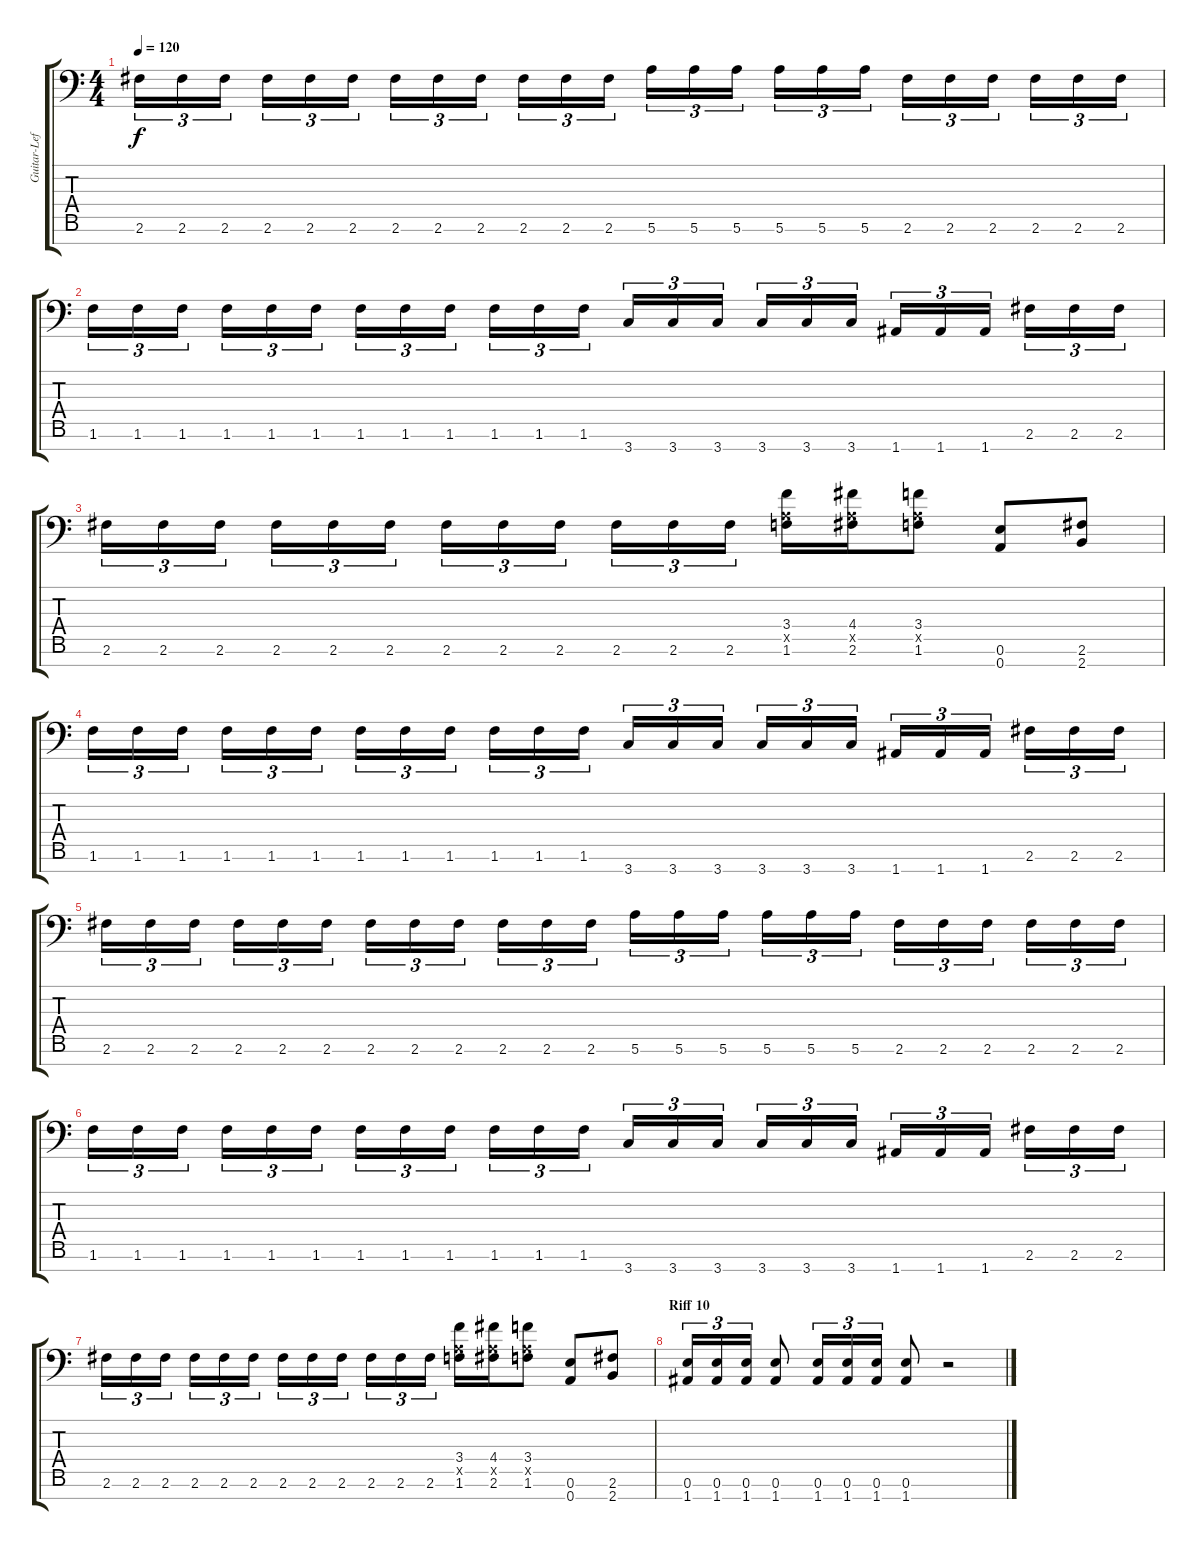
\track ("Guitar-Left" "Guitar-Lef") {instrument distortionguitar}
\staff {score tabs}
\tuning (E4 B3 G3 D3 A2 E2 A1) {hide}
\ts (4 4)
\tempo 120
\clef f4
\ks c
2.6.16{tu (3 2) dy f} 2.6.16{tu (3 2)} 2.6.16{tu (3 2)} 2.6.16{tu (3 2)} 2.6.16{tu (3 2)} 2.6.16{tu (3 2)} 2.6.16{tu (3 2)} 2.6.16{tu (3 2)} 2.6.16{tu (3 2)} 2.6.16{tu (3 2)} 2.6.16{tu (3 2)} 2.6.16{tu (3 2)} 5.6.16{tu (3 2)} 5.6.16{tu (3 2)} 5.6.16{tu (3 2)} 5.6.16{tu (3 2)} 5.6.16{tu (3 2)} 5.6.16{tu (3 2)} 2.6.16{tu (3 2)} 2.6.16{tu (3 2)} 2.6.16{tu (3 2)} 2.6.16{tu (3 2)} 2.6.16{tu (3 2)} 2.6.16{tu (3 2)} |
1.6.16{tu (3 2)} 1.6.16{tu (3 2)} 1.6.16{tu (3 2)} 1.6.16{tu (3 2)} 1.6.16{tu (3 2)} 1.6.16{tu (3 2)} 1.6.16{tu (3 2)} 1.6.16{tu (3 2)} 1.6.16{tu (3 2)} 1.6.16{tu (3 2)} 1.6.16{tu (3 2)} 1.6.16{tu (3 2)} 3.7.16{tu (3 2)} 3.7.16{tu (3 2)} 3.7.16{tu (3 2)} 3.7.16{tu (3 2)} 3.7.16{tu (3 2)} 3.7.16{tu (3 2)} 1.7.16{tu (3 2)} 1.7.16{tu (3 2)} 1.7.16{tu (3 2)} 2.6.16{tu (3 2)} 2.6.16{tu (3 2)} 2.6.16{tu (3 2)} |
2.6.16{tu (3 2)} 2.6.16{tu (3 2)} 2.6.16{tu (3 2)} 2.6.16{tu (3 2)} 2.6.16{tu (3 2)} 2.6.16{tu (3 2)} 2.6.16{tu (3 2)} 2.6.16{tu (3 2)} 2.6.16{tu (3 2)} 2.6.16{tu (3 2)} 2.6.16{tu (3 2)} 2.6.16{tu (3 2)} (3.4 0.5{x} 1.6).16 (4.4 0.5{x} 2.6).16 (3.4 0.5{x} 1.6).8 (0.6 0.7).8 (2.6 2.7).8 |
1.6.16{tu (3 2)} 1.6.16{tu (3 2)} 1.6.16{tu (3 2)} 1.6.16{tu (3 2)} 1.6.16{tu (3 2)} 1.6.16{tu (3 2)} 1.6.16{tu (3 2)} 1.6.16{tu (3 2)} 1.6.16{tu (3 2)} 1.6.16{tu (3 2)} 1.6.16{tu (3 2)} 1.6.16{tu (3 2)} 3.7.16{tu (3 2)} 3.7.16{tu (3 2)} 3.7.16{tu (3 2)} 3.7.16{tu (3 2)} 3.7.16{tu (3 2)} 3.7.16{tu (3 2)} 1.7.16{tu (3 2)} 1.7.16{tu (3 2)} 1.7.16{tu (3 2)} 2.6.16{tu (3 2)} 2.6.16{tu (3 2)} 2.6.16{tu (3 2)} |
2.6.16{tu (3 2)} 2.6.16{tu (3 2)} 2.6.16{tu (3 2)} 2.6.16{tu (3 2)} 2.6.16{tu (3 2)} 2.6.16{tu (3 2)} 2.6.16{tu (3 2)} 2.6.16{tu (3 2)} 2.6.16{tu (3 2)} 2.6.16{tu (3 2)} 2.6.16{tu (3 2)} 2.6.16{tu (3 2)} 5.6.16{tu (3 2)} 5.6.16{tu (3 2)} 5.6.16{tu (3 2)} 5.6.16{tu (3 2)} 5.6.16{tu (3 2)} 5.6.16{tu (3 2)} 2.6.16{tu (3 2)} 2.6.16{tu (3 2)} 2.6.16{tu (3 2)} 2.6.16{tu (3 2)} 2.6.16{tu (3 2)} 2.6.16{tu (3 2)} |
1.6.16{tu (3 2)} 1.6.16{tu (3 2)} 1.6.16{tu (3 2)} 1.6.16{tu (3 2)} 1.6.16{tu (3 2)} 1.6.16{tu (3 2)} 1.6.16{tu (3 2)} 1.6.16{tu (3 2)} 1.6.16{tu (3 2)} 1.6.16{tu (3 2)} 1.6.16{tu (3 2)} 1.6.16{tu (3 2)} 3.7.16{tu (3 2)} 3.7.16{tu (3 2)} 3.7.16{tu (3 2)} 3.7.16{tu (3 2)} 3.7.16{tu (3 2)} 3.7.16{tu (3 2)} 1.7.16{tu (3 2)} 1.7.16{tu (3 2)} 1.7.16{tu (3 2)} 2.6.16{tu (3 2)} 2.6.16{tu (3 2)} 2.6.16{tu (3 2)} |
2.6.16{tu (3 2)} 2.6.16{tu (3 2)} 2.6.16{tu (3 2)} 2.6.16{tu (3 2)} 2.6.16{tu (3 2)} 2.6.16{tu (3 2)} 2.6.16{tu (3 2)} 2.6.16{tu (3 2)} 2.6.16{tu (3 2)} 2.6.16{tu (3 2)} 2.6.16{tu (3 2)} 2.6.16{tu (3 2)} (3.4 0.5{x} 1.6).16 (4.4 0.5{x} 2.6).16 (3.4 0.5{x} 1.6).8 (0.6 0.7).8 (2.6 2.7).8 |
\section ("" "Riff 10")
(0.6 1.7).16{tu (3 2)} (0.6 1.7).16{tu (3 2)} (0.6 1.7).16{tu (3 2)} (0.6 1.7).8 (0.6 1.7).16{tu (3 2)} (0.6 1.7).16{tu (3 2)} (0.6 1.7).16{tu (3 2)} (0.6 1.7).8 r.2
